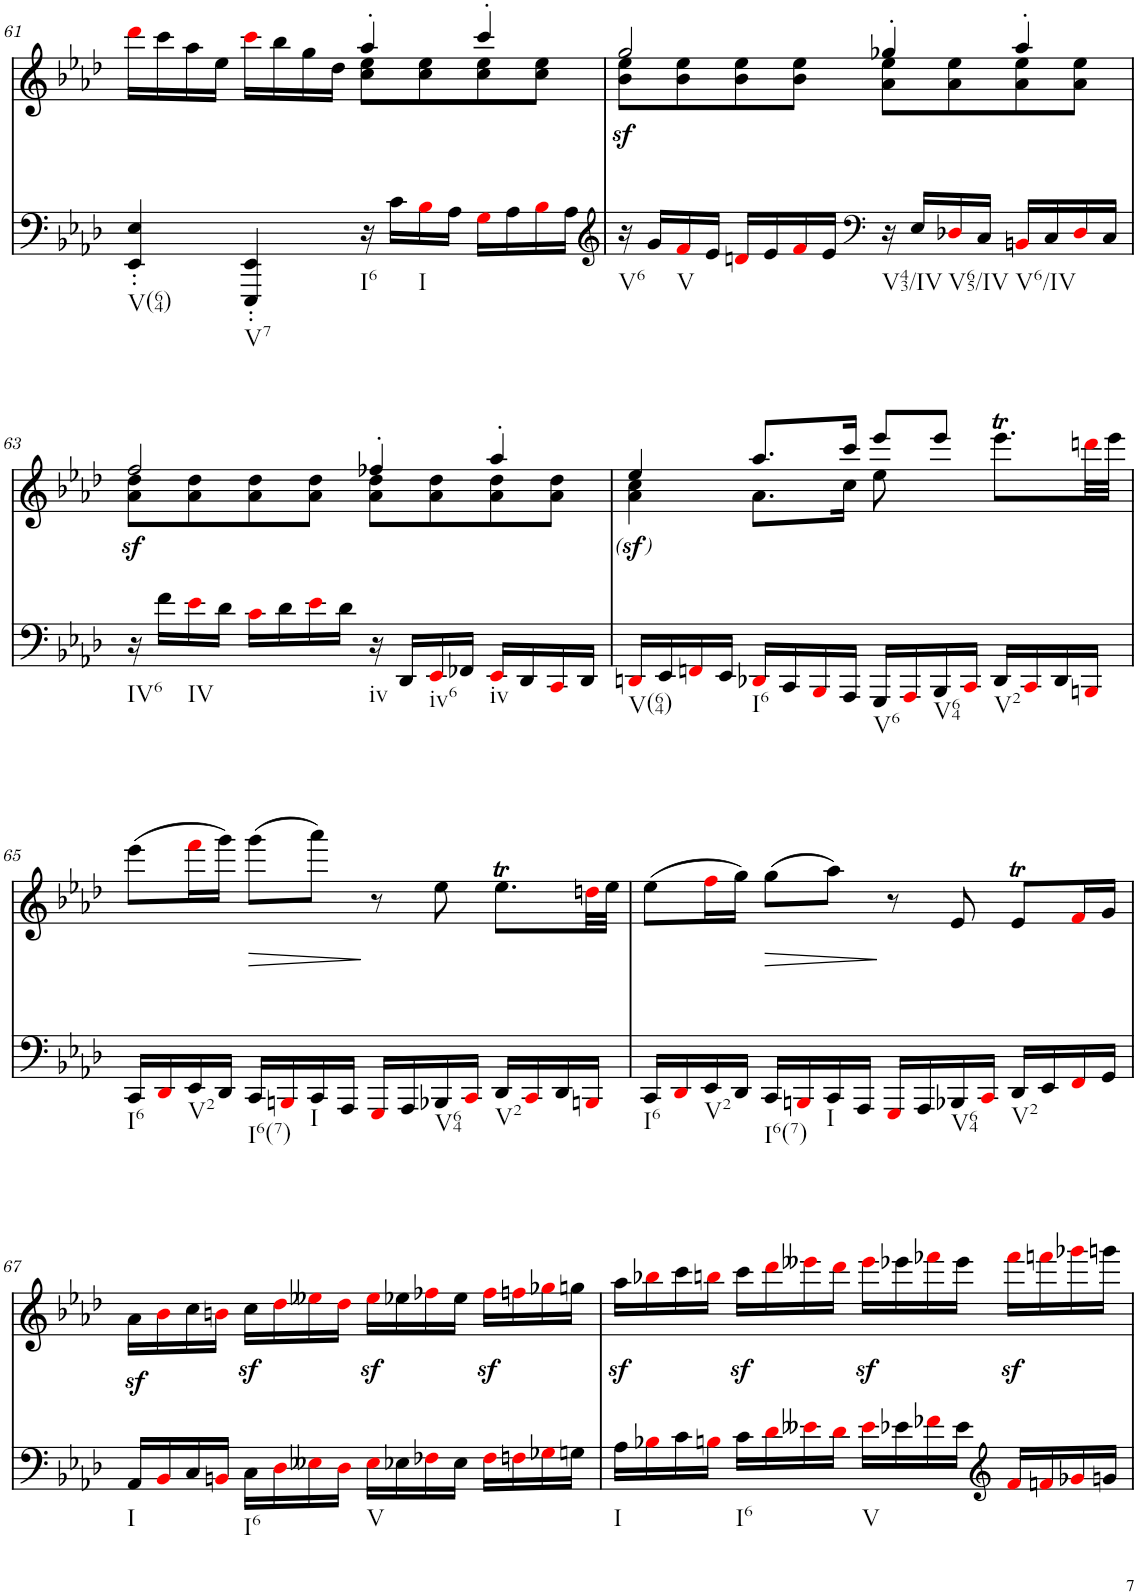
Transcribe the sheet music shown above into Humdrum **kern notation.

**kern	**kern	**dynam
*part2	*part1	*part1
*staff2	*staff1	*staff1
*I"piano	*I"piano	*
*I'Pno	*I'Pno	*
!!LO:PB:g=z
*clefF4	*clefG2	*
*k[b-e-a-d-]	*k[b-e-a-d-]	*
*M4/4	*M4/4	*
=61	=61	=61
*	*^	*
!LO:TX:b:t=V(64)	!	!	!
4EE-/' 4E-/'	16ddd-i\LL	16ryy	.
.	16ccc\	16ryy	.
.	16aa-\	16ryy	.
.	16ee-\JJ	16ryy	.
!LO:TX:b:t=V7	!	!	!
4EEE-/' 4EE-/'	4ryy	16ccci\LL	.
.	.	16bb-\	.
.	.	16gg\	.
.	.	16dd-\JJ	.
!LO:TX:b:t=I6	!	!	!
16r	4aa-'/	8cc\ 8ee-\L	.
16c\LL	.	.	.
!LO:TX:b:t=I	!	!	!
16B-i\	.	8cc\ 8ee-\	.
16A-\JJ	.	.	.
16Gi\LL	4ccc'/	8cc\ 8ee-\	.
16A-\	.	.	.
16B-i\	.	8cc\ 8ee-\J	.
16A-\JJ	.	.	.
=62	=62	=62	=62
*clefG2	*	*	*
!LO:TX:b:t=V6	!	!	!
!	!	!	!LO:DY:b
16r	2gg/	8b-\ 8ee-\L	sf
16g/LL	.	.	.
!LO:TX:b:t=V	!	!	!
16fi/	.	8b-\ 8ee-\	.
16e-/JJ	.	.	.
16dni/LL	.	8b-\ 8ee-\	.
16e-/	.	.	.
16fi/	.	8b-\ 8ee-\J	.
16e-/JJ	.	.	.
*clefF4	*	*	*
!LO:TX:b:t=V43/IV	!	!	!
16r	4gg-X'/	8a-\ 8ee-\L	.
16E-/LL	.	.	.
!LO:TX:b:t=V65/IV	!	!	!
16D-Xi/	.	8a-\ 8ee-\	.
16C/JJ	.	.	.
!LO:TX:b:t=V6/IV	!	!	!
16BBni/LL	4aa-'/	8a-\ 8ee-\	.
16C/	.	.	.
16D-i/	.	8a-\ 8ee-\J	.
16C/JJ	.	.	.
!!LO:LB:g=z	!!
=63	=63	=63	=63
!LO:TX:b:t=IV6	!	!	!
!	!	!	!LO:DY:b
16r	2ff/	8a-\ 8dd-\L	sf
16f\LL	.	.	.
!LO:TX:b:t=IV	!	!	!
16e-i\	.	8a-\ 8dd-\	.
16d-\JJ	.	.	.
16ci\LL	.	8a-\ 8dd-\	.
16d-\	.	.	.
16e-i\	.	8a-\ 8dd-\J	.
16d-\JJ	.	.	.
!LO:TX:b:t=iv	!	!	!
16r	4ff-X'/	8a-\ 8dd-\L	.
16DD-/LL	.	.	.
!LO:TX:b:t=iv6	!	!	!
16EE-i/	.	8a-\ 8dd-\	.
16FF-X/JJ	.	.	.
!LO:TX:b:t=iv	!	!	!
16EE-i/LL	4aa-'/	8a-\ 8dd-\	.
16DD-/	.	.	.
16CCi/	.	8a-\ 8dd-\J	.
16DD-/JJ	.	.	.
=64	=64	=64	=64
!LO:TX:b:t=V(64)	!	!	!
!	!	!	!LO:DY:b
!	!	!	!LO:DY:n=1:b
!	!	!	!LO:DY:n=2:b
16DDni/LL	4ee-/	4a-\ 4cc\	other-dynamics sf other-dynamics
16EE-/	.	.	.
16FFni/	.	.	.
16EE-/JJ	.	.	.
!LO:TX:b:t=I6	!	!	!
16DD-Xi/LL	8.aa-/L	8.a-\L	.
16CC/	.	.	.
16BBB-i/	.	.	.
16AAA-/JJ	16ccc/Jk	16cc\Jk	.
!LO:TX:b:t=V6	!	!	!
16GGG/LL	8eee-/L	8ee-\	.
16AAA-i/	.	.	.
!LO:TX:b:t=V64	!	!	!
16BBB-/	8eee-/J	4.ryy	.
16CCi/JJ	.	.	.
!LO:TX:b:t=V2	!	!	!
16DD-/LL	8.eee-T\L	.	.
16CCi/	.	.	.
16DD-/	.	.	.
16BBBni/JJ	32dddni\LL	.	.
.	32eee-\JJJ	.	.
*	*v	*v	*
!!LO:LB:g=z
=65	=65	=65
!LO:TX:b:t=I6	!	!
16CC/LL	(8eee-\L	.
16DD-i/	.	.
!LO:TX:b:t=V2	!	!
16EE-/	16fffi\L	.
16DD-/JJ	16ggg\JJ)	.
!LO:TX:b:t=I6(7)	!	!
!	!	!LO:HP:b
16CC/LL	(8ggg\L	>
16BBBni/	.	.
!LO:TX:b:t=I	!	!
16CC/	8aaa-\J)	.
16AAA-/JJ	.	.
16GGGi/LL	8r	.
16AAA-/	.	.
!LO:TX:b:t=V64	!	!
16BBB-X/	8ee-\	.
16CCi/JJ	.	.
!LO:TX:b:t=V2	!	!
16DD-/LL	8.ee-T\L	.
16CCi/	.	.
16DD-/	.	.
16BBBni/JJ	32ddni\LL	.
.	32ee-\JJJ	.
=66	=66	=66
!LO:TX:b:t=I6	!	!
16CC/LL	(8ee-\L	.
16DD-i/	.	.
!LO:TX:b:t=V2	!	!
16EE-/	16ffi\L	.
16DD-/JJ	16gg\JJ)	.
!LO:TX:b:t=I6(7)	!	!
16CC/LL	(8gg\L	.
16BBBni/	.	.
!LO:TX:b:t=I	!	!
16CC/	8aa-\J)	.
16AAA-/JJ	.	.
16GGGi/LL	8r	]
16AAA-/	.	.
!LO:TX:b:t=V64	!	!
16BBB-X/	8e-/	.
16CCi/JJ	.	.
!LO:TX:b:t=V2	!	!
16DD-/LL	8e-T/L	.
16EE-/	.	.
16FFi/	16fi/L	.
16GG/JJ	16g/JJ	.
!!LO:LB:g=z
=67	=67	=67
!LO:TX:b:t=I	!	!
16AA-/LL	16a-z<\LL	.
16BB-i/	16b-i\	.
16C/	16cc\	.
16BBni/JJ	16bni\JJ	.
!LO:TX:b:t=I6	!	!
16C\LL	16ccz<\LL	.
16D-i\	16dd-i\	.
16E--Xi\	16ee--Xi\	.
16D-i\JJ	16dd-i\JJ	.
!LO:TX:b:t=V	!	!
16E--i\LL	16ee--z<i\LL	.
16E-X\	16ee-X\	.
16F-Xi\	16ff-Xi\	.
16E-\JJ	16ee-\JJ	.
16F-i\LL	16ff-z<i\LL	.
16Fni\	16ffni\	.
16G-Xi\	16gg-Xi\	.
16Gn\JJ	16ggn\JJ	.
=68	=68	=68
!LO:TX:b:t=I	!	!
16A-\LL	16aa-z<\LL	.
16B-Xi\	16bb-Xi\	.
16c\	16ccc\	.
16Bni\JJ	16bbni\JJ	.
!LO:TX:b:t=I6	!	!
16c\LL	16cccz<\LL	.
16d-i\	16ddd-i\	.
16e--Xi\	16eee--Xi\	.
16d-i\JJ	16ddd-i\JJ	.
!LO:TX:b:t=V	!	!
16e--i\LL	16eee--z<i\LL	.
16e-X\	16eee-X\	.
16f-Xi\	16fff-Xi\	.
16e-\JJ	16eee-\JJ	.
*clefG2	*	*
16f-i/LL	16fff-z<i\LL	.
16fni/	16fffni\	.
16g-Xi/	16ggg-Xi\	.
16gn/JJ	16gggn\JJ	.
=	=	=
*-	*-	*-
